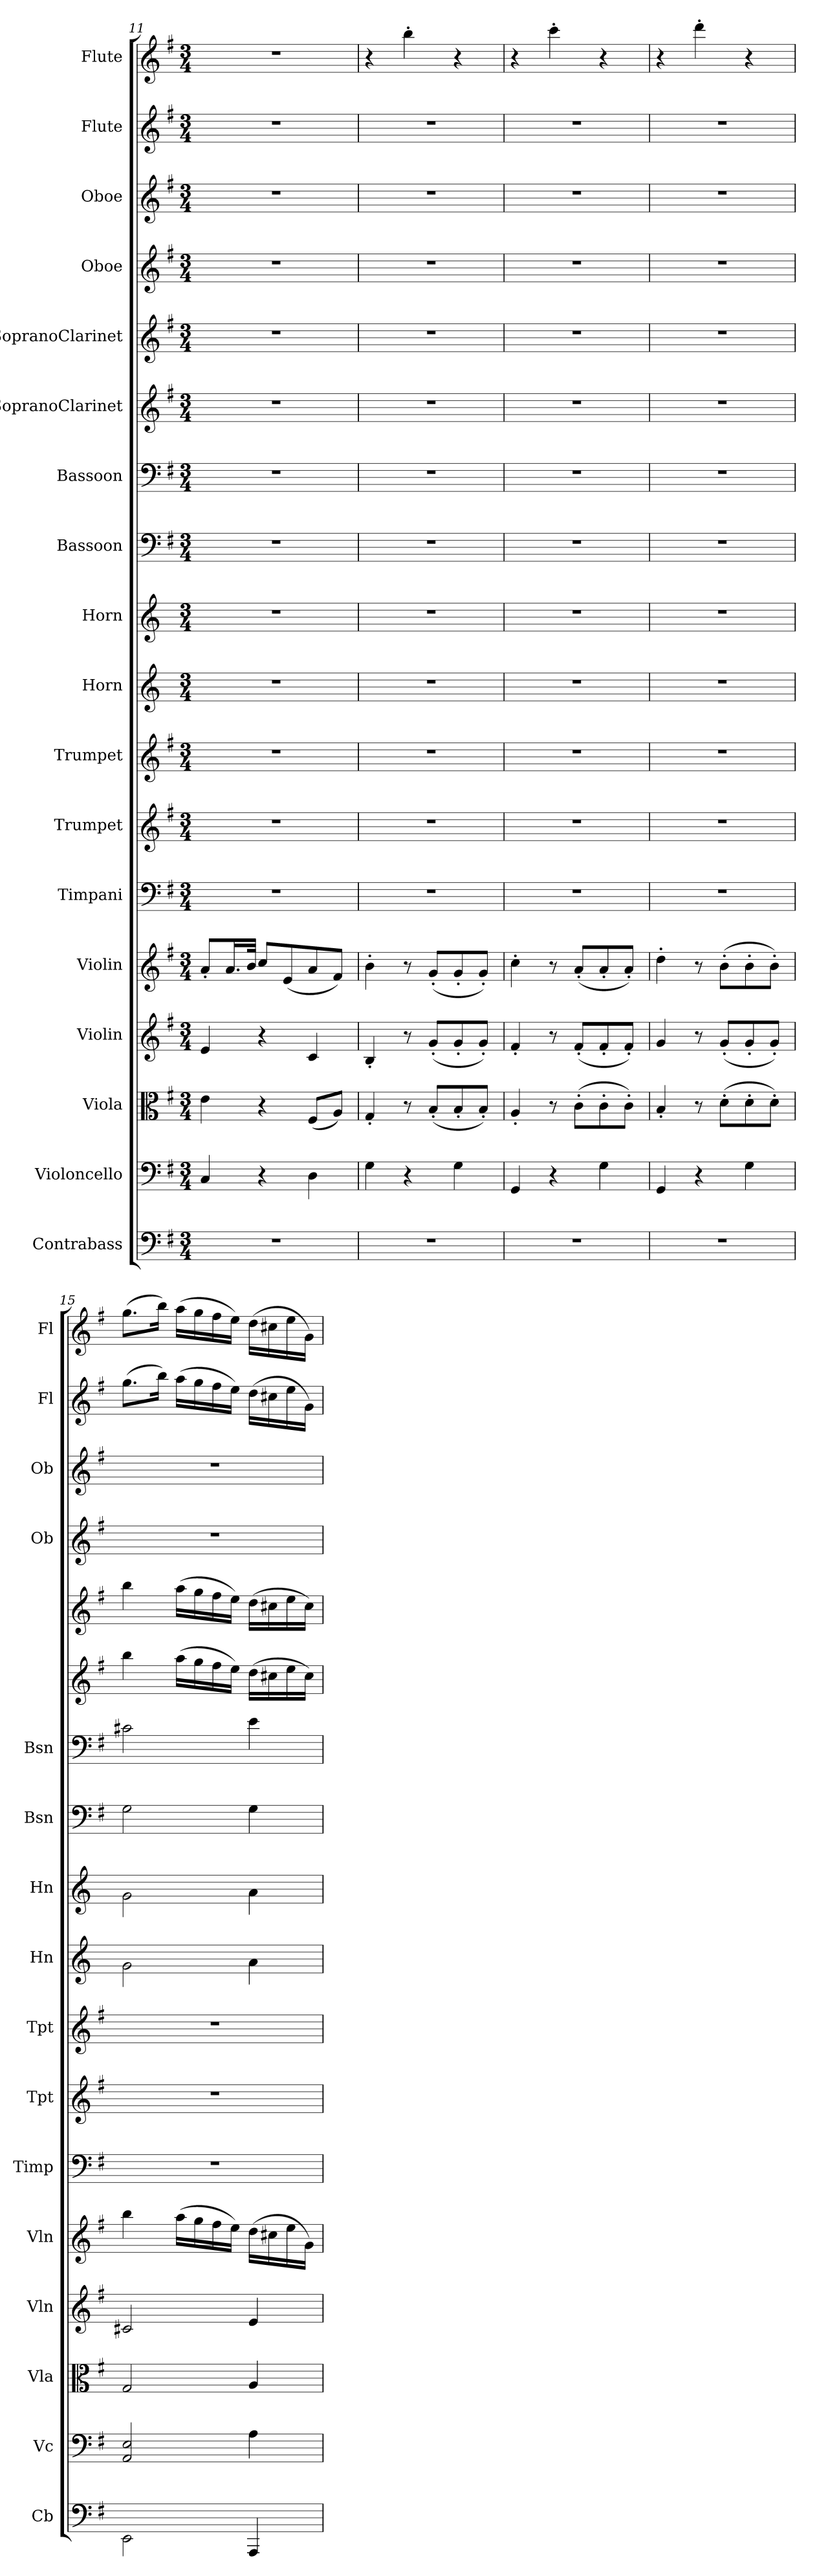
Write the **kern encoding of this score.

**kern	**kern	**kern	**kern	**kern	**kern	**kern	**kern	**kern	**kern	**kern	**kern	**kern	**kern	**kern	**kern	**kern	**kern
*part18	*part17	*part16	*part15	*part14	*part13	*part12	*part11	*part10	*part9	*part8	*part7	*part6	*part5	*part4	*part3	*part2	*part1
*staff18	*staff17	*staff16	*staff15	*staff14	*staff13	*staff12	*staff11	*staff10	*staff9	*staff8	*staff7	*staff6	*staff5	*staff4	*staff3	*staff2	*staff1
*I"Contrabass	*I"Violoncello	*I"Viola	*I"Violin	*I"Violin	*I"Timpani	*I"Trumpet	*I"Trumpet	*I"Horn	*I"Horn	*I"Bassoon	*I"Bassoon	*I"SopranoClarinet	*I"SopranoClarinet	*I"Oboe	*I"Oboe	*I"Flute	*I"Flute
*I'Cb	*I'Vc	*I'Vla	*I'Vln	*I'Vln	*I'Timp	*I'Tpt	*I'Tpt	*I'Hn	*I'Hn	*I'Bsn	*I'Bsn	*	*	*I'Ob	*I'Ob	*I'Fl	*I'Fl
*clefF4	*clefF4	*clefC3	*clefG2	*clefG2	*clefF4	*clefG2	*clefG2	*clefG2	*clefG2	*clefF4	*clefF4	*clefG2	*clefG2	*clefG2	*clefG2	*clefG2	*clefG2
*k[f#]	*k[f#]	*k[f#]	*k[f#]	*k[f#]	*k[f#]	*k[f#]	*k[f#]	*k[]	*k[]	*k[f#]	*k[f#]	*k[f#]	*k[f#]	*k[f#]	*k[f#]	*k[f#]	*k[f#]
*M3/4	*M3/4	*M3/4	*M3/4	*M3/4	*M3/4	*M3/4	*M3/4	*M3/4	*M3/4	*M3/4	*M3/4	*M3/4	*M3/4	*M3/4	*M3/4	*M3/4	*M3/4
=11	=11	=11	=11	=11	=11	=11	=11	=11	=11	=11	=11	=11	=11	=11	=11	=11	=11
2.r	4C/	4e\	4e/	8a'/L	2.r	2.r	2.r	2.r	2.r	2.r	2.r	2.r	2.r	2.r	2.r	2.r	2.r
.	.	.	.	16.a/L	.	.	.	.	.	.	.	.	.	.	.	.	.
.	.	.	.	32b/JJk	.	.	.	.	.	.	.	.	.	.	.	.	.
.	4r	4r	4r	8cc/L	.	.	.	.	.	.	.	.	.	.	.	.	.
.	.	.	.	(8e/	.	.	.	.	.	.	.	.	.	.	.	.	.
.	4D\	(8F#/L	4c/	8a/	.	.	.	.	.	.	.	.	.	.	.	.	.
.	.	8A/J)	.	8f#/J)	.	.	.	.	.	.	.	.	.	.	.	.	.
=12	=12	=12	=12	=12	=12	=12	=12	=12	=12	=12	=12	=12	=12	=12	=12	=12	=12
2.r	4G\	4G'/	4B'/	4b'\	2.r	2.r	2.r	2.r	2.r	2.r	2.r	2.r	2.r	2.r	2.r	2.r	4r
.	4r	8r	8r	8r	.	.	.	.	.	.	.	.	.	.	.	.	4bb'\
.	.	(8B'/L	(8g'/L	(8g'/L	.	.	.	.	.	.	.	.	.	.	.	.	.
.	4G\	8B'/	8g'/	8g'/	.	.	.	.	.	.	.	.	.	.	.	.	4r
.	.	8B'/J)	8g'/J)	8g'/J)	.	.	.	.	.	.	.	.	.	.	.	.	.
=13	=13	=13	=13	=13	=13	=13	=13	=13	=13	=13	=13	=13	=13	=13	=13	=13	=13
2.r	4GG/	4A'/	4f#'/	4cc'\	2.r	2.r	2.r	2.r	2.r	2.r	2.r	2.r	2.r	2.r	2.r	2.r	4r
.	4r	8r	8r	8r	.	.	.	.	.	.	.	.	.	.	.	.	4ccc'\
.	.	(8c'\L	(8f#'/L	(8a'/L	.	.	.	.	.	.	.	.	.	.	.	.	.
.	4G\	8c'\	8f#'/	8a'/	.	.	.	.	.	.	.	.	.	.	.	.	4r
.	.	8c'\J)	8f#'/J)	8a'/J)	.	.	.	.	.	.	.	.	.	.	.	.	.
=14	=14	=14	=14	=14	=14	=14	=14	=14	=14	=14	=14	=14	=14	=14	=14	=14	=14
2.r	4GG/	4B'/	4g/	4dd'\	2.r	2.r	2.r	2.r	2.r	2.r	2.r	2.r	2.r	2.r	2.r	2.r	4r
.	4r	8r	8r	8r	.	.	.	.	.	.	.	.	.	.	.	.	4ddd'\
.	.	(8d'\L	(8g'/L	(8b'\L	.	.	.	.	.	.	.	.	.	.	.	.	.
.	4G\	8d'\	8g'/	8b'\	.	.	.	.	.	.	.	.	.	.	.	.	4r
.	.	8d'\J)	8g'/J)	8b'\J)	.	.	.	.	.	.	.	.	.	.	.	.	.
=15	=15	=15	=15	=15	=15	=15	=15	=15	=15	=15	=15	=15	=15	=15	=15	=15	=15
2EE\	2AA/ 2E/	2G/	2c#X/	4bb\	2.r	2.r	2.r	2g\	2g\	2G\	2c#X\	4bb\	4bb\	2.r	2.r	(8.gg\L	(8.gg\L
.	.	.	.	.	.	.	.	.	.	.	.	.	.	.	.	16bb\Jk)	16bb\Jk)
.	.	.	.	(16aa\LL	.	.	.	.	.	.	.	(16aa\LL	(16aa\LL	.	.	(16aa\LL	(16aa\LL
.	.	.	.	16gg\	.	.	.	.	.	.	.	16gg\	16gg\	.	.	16gg\	16gg\
.	.	.	.	16ff#\	.	.	.	.	.	.	.	16ff#\	16ff#\	.	.	16ff#\	16ff#\
.	.	.	.	16ee\JJ)	.	.	.	.	.	.	.	16ee\JJ)	16ee\JJ)	.	.	16ee\JJ)	16ee\JJ)
4AAA/	4A\	4A/	4e/	(16dd\LL	.	.	.	4a\	4a\	4G\	4e\	(16dd\LL	(16dd\LL	.	.	(16dd\LL	(16dd\LL
.	.	.	.	16cc#X\	.	.	.	.	.	.	.	16cc#X\	16cc#X\	.	.	16cc#X\	16cc#X\
.	.	.	.	16ee\	.	.	.	.	.	.	.	16ee\	16ee\	.	.	16ee\	16ee\
.	.	.	.	16g\JJ)	.	.	.	.	.	.	.	16cc#\JJ)	16cc#\JJ)	.	.	16g\JJ)	16g\JJ)
=	=	=	=	=	=	=	=	=	=	=	=	=	=	=	=	=	=
*-	*-	*-	*-	*-	*-	*-	*-	*-	*-	*-	*-	*-	*-	*-	*-	*-	*-
